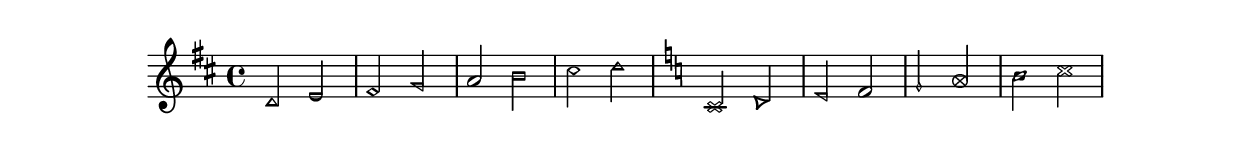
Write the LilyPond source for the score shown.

%% Do not edit this file; it is auto-generated from LSR http://lsr.dsi.unimi.it
%% This file is in the public domain.
\version "2.11.55"

\header {
  lsrtags = "pitches, editorial-annotations"

  doctitle = "Applying note head styles depending on the step of the scale"
  doctitlees = "Aplicar estilos de cabeza según la nota de la escala"
  texidoces = "
La propiedad @code{shapeNoteStyles} se puede usar para definir varios
estilos de cabezas de nota para cada grado de la escala (según esté
establecido por la armadura o por la propiedad \"tonic\"). Esta
propiedad requiere un conjunto de símbolos, que pueden ser puramente
arbitrarios (se permiten expresiones geométricas como @code{triangle},
triángulo, @code{cross}, aspas, y @code{xcircle}, círculo con aspas) o
basados en una antigua tradición americana de grabado (ciertos nombres
de nota latinos trambién se permiten).

Dicho esto, para imitar antiguos cancioneros americanos, existen
varios estilos predefinidos de cabezas de nota disponibles a través de
instrucciones de abreviatura como @code{\aikenHeads} o
@code{\sacredHarpHeads}.

Este ejemplo muestra distintas formas de obtener cabezas de notas con
forma, y muestra la capacidad de transportar una melodía sin perder la
correspondencia entre las funciones armónicas y los estilos de cabezas
de nota.

"

  texidoc = "
The @code{shapeNoteStyles} property can be used to define various note
head styles for each step of the scale (as set by the key signature or
the \"tonic\" property). This property requires a set of symbols, which
can be purely arbitrary (geometrical expressions such as
@code{triangle}, @code{cross}, and @code{xcircle} are allowed) or based
on old American engraving tradition (some latin note names are also
allowed).

That said, to imitate old American song books, there are several
predefined note head styles available through shortcut commands such as
@code{\\aikenHeads} or @code{\\sacredHarpHeads}.

This example shows different ways to obtain shape note heads, and
demonstrates the ability to transpose a melody without losing the
correspondence between harmonic functions and note head styles. 

"
  doctitle = "Applying note head styles depending on the step of the scale"
} % begin verbatim
fragment = {
  \key c \major
  c2 d
  e2 f
  g2 a
  b2 c
}

\score {
  \new Staff {
    \transpose c d 
    \relative c' {
      \set shapeNoteStyles = #'#(do re mi fa #f la ti)
      \fragment
    }
    
    \relative c' {
      \set shapeNoteStyles  = #'#(cross triangle fa #f mensural xcircle diamond)
      \fragment
    }
  }
}

